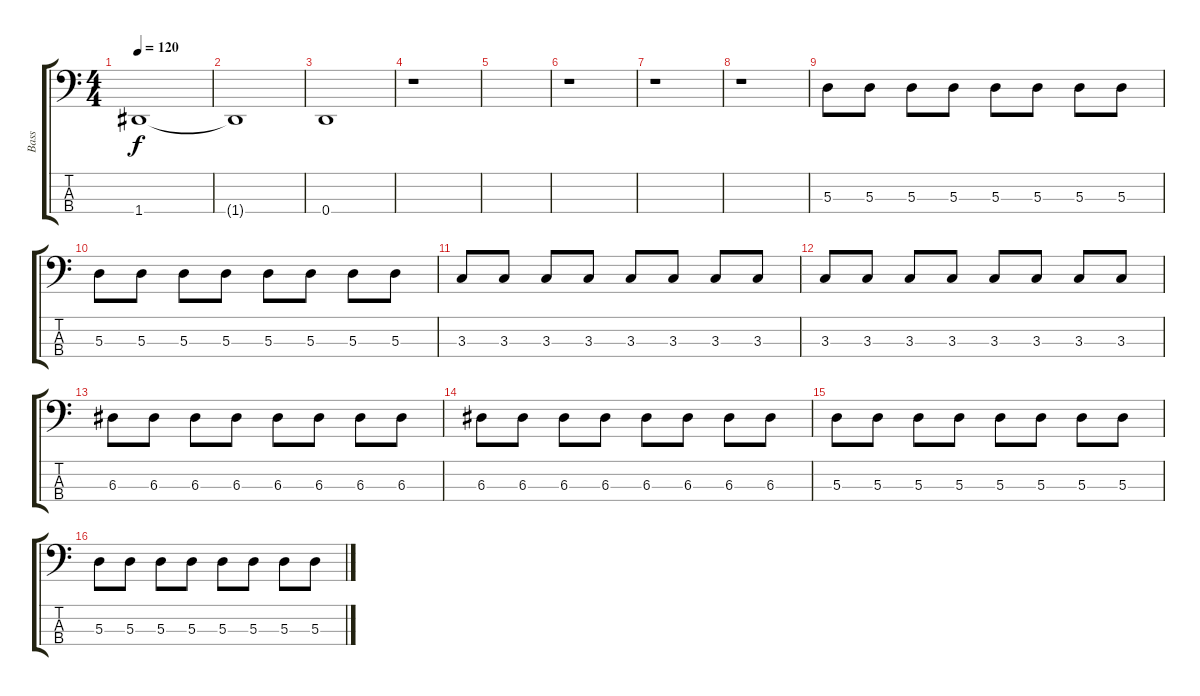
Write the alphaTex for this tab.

\track ("Bass" "Bass") {instrument electricbassfinger}
\staff {score tabs}
\tuning (G2 D2 A1 D1) {hide}
\ts (4 4)
\tempo 120
\clef f4
\ks c
1.4.1{dy f} |
1.4{t}.1 |
0.4.1 |
r.1 |
|
r.1 |
r.1 |
r.1 |
5.3.8 5.3.8 5.3.8 5.3.8 5.3.8 5.3.8 5.3.8 5.3.8 |
5.3.8 5.3.8 5.3.8 5.3.8 5.3.8 5.3.8 5.3.8 5.3.8 |
3.3.8 3.3.8 3.3.8 3.3.8 3.3.8 3.3.8 3.3.8 3.3.8 |
3.3.8 3.3.8 3.3.8 3.3.8 3.3.8 3.3.8 3.3.8 3.3.8 |
6.3.8 6.3.8 6.3.8 6.3.8 6.3.8 6.3.8 6.3.8 6.3.8 |
6.3.8 6.3.8 6.3.8 6.3.8 6.3.8 6.3.8 6.3.8 6.3.8 |
5.3.8 5.3.8 5.3.8 5.3.8 5.3.8 5.3.8 5.3.8 5.3.8 |
5.3.8 5.3.8 5.3.8 5.3.8 5.3.8 5.3.8 5.3.8 5.3.8
